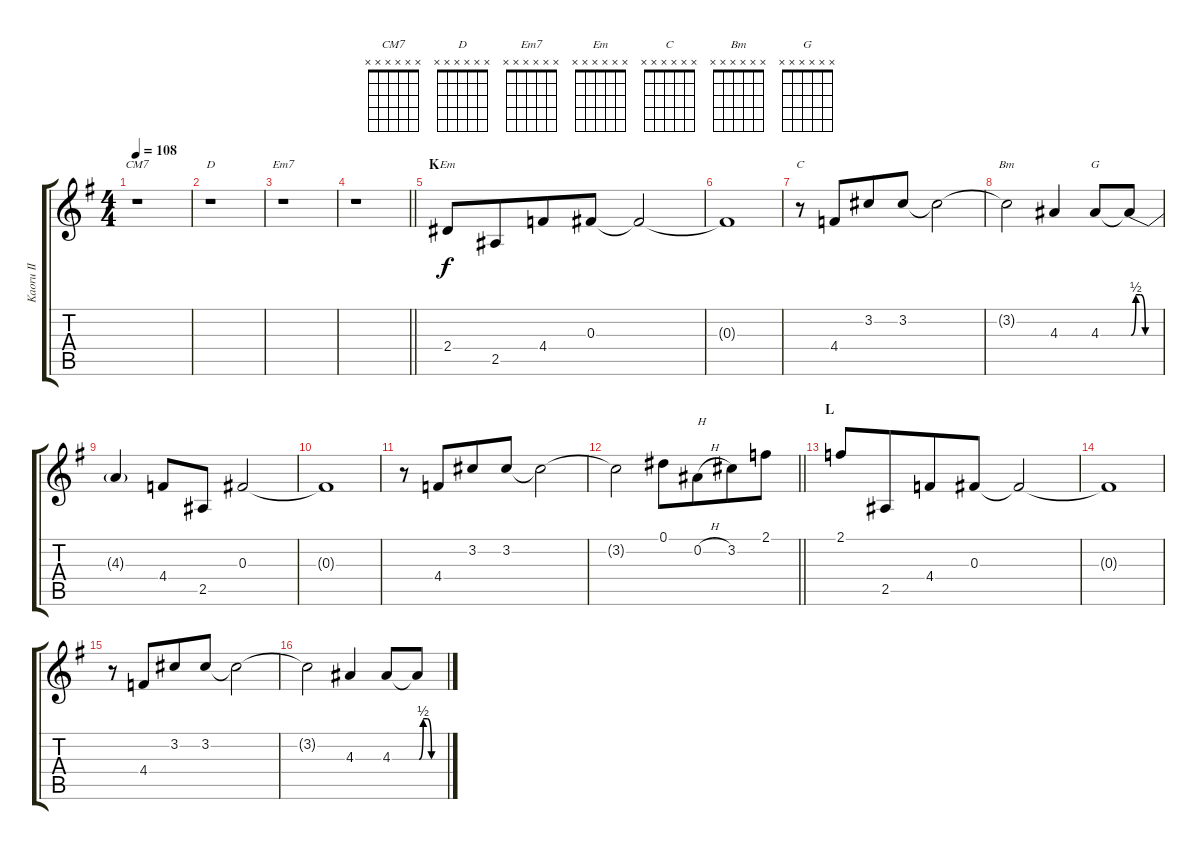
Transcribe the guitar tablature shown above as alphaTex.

\track ("Kaoru II" "Kaoru II") {instrument overdrivenguitar}
\staff {score tabs}
\tuning (Eb4 Bb3 Gb3 Db3 Ab2 Db2) {hide}
\chord ("CM7" x x x x x x)
\chord ("D" x x x x x x)
\chord ("Em7" x x x x x x)
\chord ("Em" x x x x x x)
\chord ("C" x x x x x x)
\chord ("Bm" x x x x x x)
\chord ("G" x x x x x x)
\ts (4 4)
\tempo 108
\clef g2
\ks eminor
r.1{ch "CM7" dy f} |
r.1{ch "D"} |
r.1{ch "Em7"} |
\barLineRight lightlight
r.1 |
\section ("" "K")
2.4.8{ch "Em"} 2.5.8{beam merge} 4.4.8 0.3.8 0.3{t}.2 |
0.3{t}.1 |
r.8{ch "C"} 4.4.8{beam merge} 3.2.8 3.2.8 3.2{t}.2 |
3.2{t}.2{ch "Bm"} 4.3.4 4.3.8{ch "G"} 4.3{be (custom 0 0 10 2 20 2 30 0 60 0) t}.8 |
4.3{t}.4 4.4.8 2.5.8 0.3.2 |
0.3{t}.1 |
r.8 4.4.8{beam merge} 3.2.8 3.2.8 3.2{t}.2 |
\barLineRight lightlight
3.2{t}.2 0.1.8 0.2{h}.8{txt "H" beam merge} 3.2.8 2.1.8 |
\section ("" "L")
2.1.8 2.5.8{beam merge} 4.4.8 0.3.8 0.3{t}.2 |
0.3{t}.1 |
r.8 4.4.8{beam merge} 3.2.8 3.2.8 3.2{t}.2 |
3.2{t}.2 4.3.4 4.3.8 4.3{be (custom 0 0 10 2 20 2 30 0 60 0) t}.8
